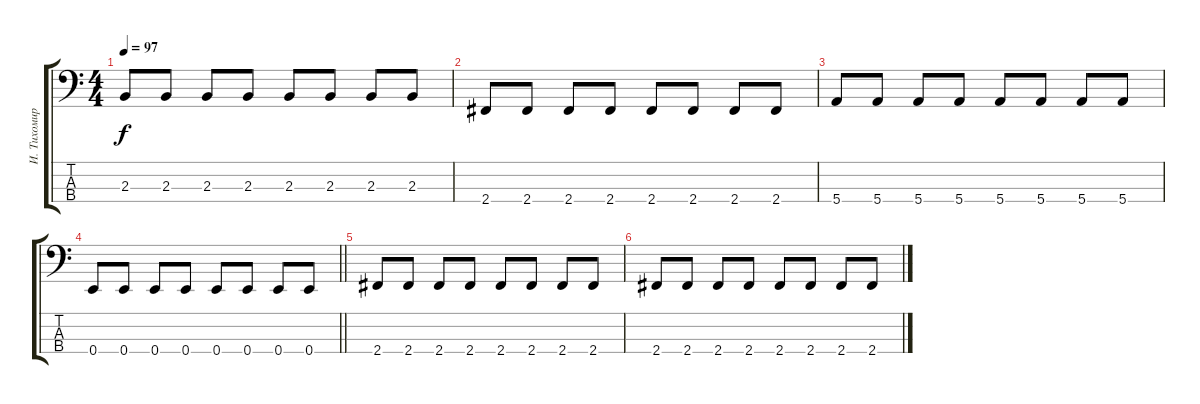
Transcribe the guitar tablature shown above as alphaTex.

\track ("И. Тихомиров" "И. Тихомир") {instrument electricbassfinger}
\staff {score tabs}
\tuning (G2 D2 A1 E1) {hide}
\ts (4 4)
\tempo 97
\clef f4
\ks c
2.3.8{dy f} 2.3.8 2.3.8 2.3.8 2.3.8 2.3.8 2.3.8 2.3.8 |
2.4.8 2.4.8 2.4.8 2.4.8 2.4.8 2.4.8 2.4.8 2.4.8 |
5.4.8 5.4.8 5.4.8 5.4.8 5.4.8 5.4.8 5.4.8 5.4.8 |
\barLineRight lightlight
0.4.8 0.4.8 0.4.8 0.4.8 0.4.8 0.4.8 0.4.8 0.4.8 |
2.4.8 2.4.8 2.4.8 2.4.8 2.4.8 2.4.8 2.4.8 2.4.8 |
2.4.8 2.4.8 2.4.8 2.4.8 2.4.8 2.4.8 2.4.8 2.4.8
